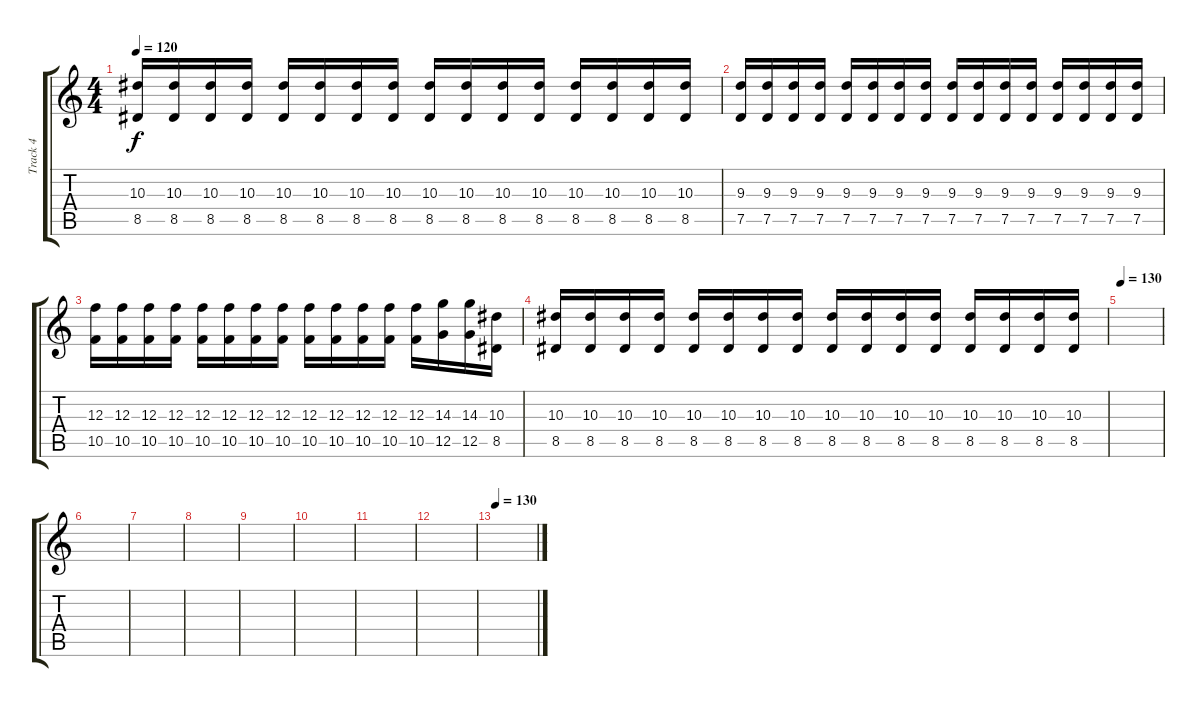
\track ("Track 4" "Track 4") {instrument distortionguitar}
\staff {score tabs}
\tuning (D4 A3 F3 C3 G2 C2) {hide}
\ts (4 4)
\tempo 120
\clef g2
\ks c
(10.3 8.5).16{dy f} (10.3 8.5).16 (10.3 8.5).16 (10.3 8.5).16 (10.3 8.5).16 (10.3 8.5).16 (10.3 8.5).16 (10.3 8.5).16 (10.3 8.5).16 (10.3 8.5).16 (10.3 8.5).16 (10.3 8.5).16 (10.3 8.5).16 (10.3 8.5).16 (10.3 8.5).16 (10.3 8.5).16 |
(9.3 7.5).16 (9.3 7.5).16 (9.3 7.5).16 (9.3 7.5).16 (9.3 7.5).16 (9.3 7.5).16 (9.3 7.5).16 (9.3 7.5).16 (9.3 7.5).16 (9.3 7.5).16 (9.3 7.5).16 (9.3 7.5).16 (9.3 7.5).16 (9.3 7.5).16 (9.3 7.5).16 (9.3 7.5).16 |
(12.3 10.5).16 (12.3 10.5).16 (12.3 10.5).16 (12.3 10.5).16 (12.3 10.5).16 (12.3 10.5).16 (12.3 10.5).16 (12.3 10.5).16 (12.3 10.5).16 (12.3 10.5).16 (12.3 10.5).16 (12.3 10.5).16 (12.3 10.5).16 (14.3 12.5).16 (14.3 12.5).16 (10.3 8.5).16 |
(10.3 8.5).16 (10.3 8.5).16 (10.3 8.5).16 (10.3 8.5).16 (10.3 8.5).16 (10.3 8.5).16 (10.3 8.5).16 (10.3 8.5).16 (10.3 8.5).16 (10.3 8.5).16 (10.3 8.5).16 (10.3 8.5).16 (10.3 8.5).16 (10.3 8.5).16 (10.3 8.5).16 (10.3 8.5).16 |
\tempo 130
|
|
|
|
|
|
|
|
\tempo 130
